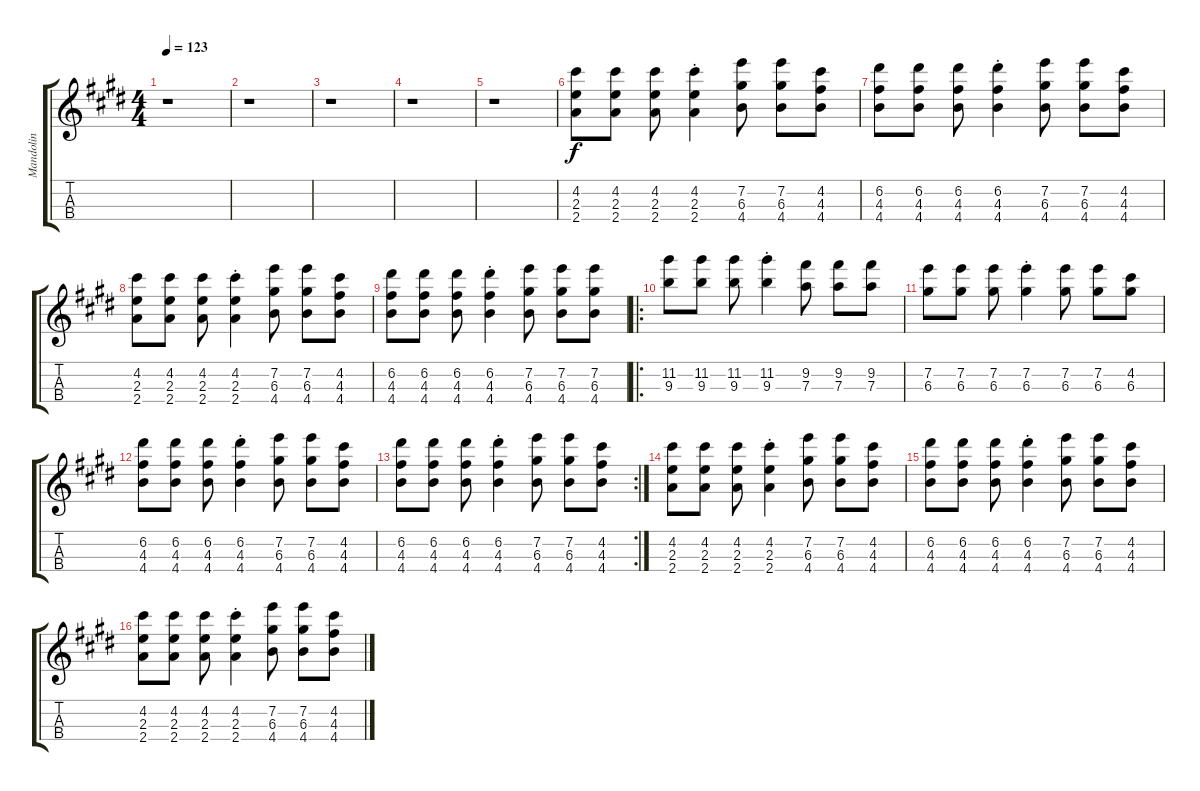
\track ("Mandolin" "Mandolin") {instrument acousticguitarnylon}
\staff {score tabs}
\tuning (E5 A4 D4 G3) {hide}
\ts (4 4)
\tempo 123
\clef g2
\ks e
r.1{dy f} |
r.1 |
r.1 |
r.1 |
r.1 |
(4.2 2.3 2.4).8 (4.2 2.3 2.4).8 (4.2 2.3 2.4).8 (4.2{st} 2.3{st} 2.4{st}).4 (7.2 6.3 4.4).8 (7.2 6.3 4.4).8 (4.2 4.3 4.4).8 |
(6.2 4.3 4.4).8 (6.2 4.3 4.4).8 (6.2 4.3 4.4).8 (6.2{st} 4.3{st} 4.4{st}).4 (7.2 6.3 4.4).8 (7.2 6.3 4.4).8 (4.2 4.3 4.4).8 |
(4.2 2.3 2.4).8 (4.2 2.3 2.4).8 (4.2 2.3 2.4).8 (4.2{st} 2.3{st} 2.4{st}).4 (7.2 6.3 4.4).8 (7.2 6.3 4.4).8 (4.2 4.3 4.4).8 |
(6.2 4.3 4.4).8 (6.2 4.3 4.4).8 (6.2 4.3 4.4).8 (6.2{st} 4.3{st} 4.4{st}).4 (7.2 6.3 4.4).8 (7.2 6.3 4.4).8 (7.2 6.3 4.4).8 |
\ro
(11.2 9.3).8 (11.2 9.3).8 (11.2 9.3).8 (11.2{st} 9.3{st}).4 (9.2 7.3).8 (9.2 7.3).8 (9.2 7.3).8 |
\ks c#minor
(7.2 6.3).8 (7.2 6.3).8 (7.2 6.3).8 (7.2{st} 6.3{st}).4 (7.2 6.3).8 (7.2 6.3).8 (4.2 6.3).8 |
(6.2 4.3 4.4).8 (6.2 4.3 4.4).8 (6.2 4.3 4.4).8 (6.2{st} 4.3{st} 4.4{st}).4 (7.2 6.3 4.4).8 (7.2 6.3 4.4).8 (4.2 4.3 4.4).8 |
\rc 2
(6.2 4.3 4.4).8 (6.2 4.3 4.4).8 (6.2 4.3 4.4).8 (6.2{st} 4.3{st} 4.4{st}).4 (7.2 6.3 4.4).8 (7.2 6.3 4.4).8 (4.2 4.3 4.4).8 |
\ks e
(4.2 2.3 2.4).8 (4.2 2.3 2.4).8 (4.2 2.3 2.4).8 (4.2{st} 2.3{st} 2.4{st}).4 (7.2 6.3 4.4).8 (7.2 6.3 4.4).8 (4.2 4.3 4.4).8 |
\ks c#minor
(6.2 4.3 4.4).8 (6.2 4.3 4.4).8 (6.2 4.3 4.4).8 (6.2{st} 4.3{st} 4.4{st}).4 (7.2 6.3 4.4).8 (7.2 6.3 4.4).8 (4.2 4.3 4.4).8 |
(4.2 2.3 2.4).8 (4.2 2.3 2.4).8 (4.2 2.3 2.4).8 (4.2{st} 2.3{st} 2.4{st}).4 (7.2 6.3 4.4).8 (7.2 6.3 4.4).8 (4.2 4.3 4.4).8
